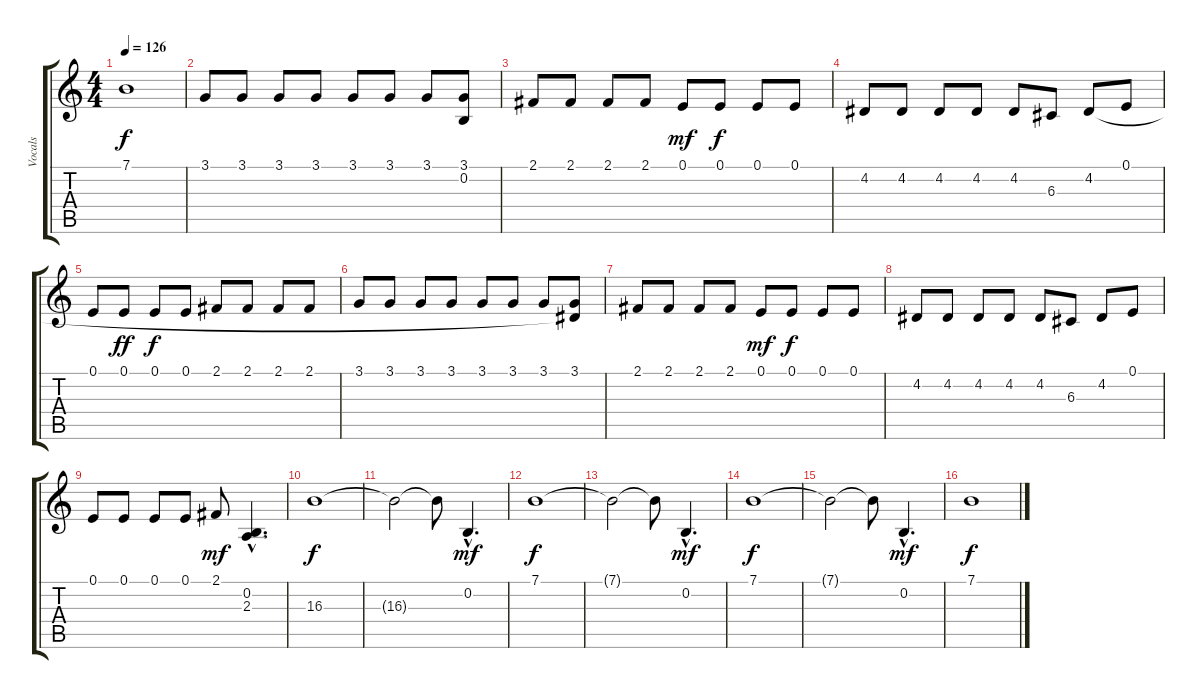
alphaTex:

\track ("Vocals" "Vocals") {instrument clarinet}
\staff {score tabs}
\tuning (E4 B3 G3 D3 A2 E2) {hide}
\ts (4 4)
\tempo 126
\clef g2
\ks c
7.1{t}.1{dy f} |
3.1.8 3.1.8 3.1.8 3.1.8 3.1.8 3.1.8 3.1.8 (3.1 0.2{t}).8 |
2.1.8 2.1.8 2.1.8 2.1.8 0.1.8{dy mf} 0.1.8{dy f} 0.1.8 0.1.8 |
4.2.8 4.2.8 4.2.8 4.2.8 4.2.8 6.3.8 4.2.8 0.1.8 |
0.1.8 0.1.8{dy ff} 0.1.8{dy f} 0.1.8 2.1.8 2.1.8 2.1.8 2.1.8 |
3.1.8 3.1.8 3.1.8 3.1.8 3.1.8 3.1.8 3.1.8 (3.1 4.2{t}).8 |
2.1.8 2.1.8 2.1.8 2.1.8 0.1.8{dy mf} 0.1.8{dy f} 0.1.8 0.1.8 |
4.2.8 4.2.8 4.2.8 4.2.8 4.2.8 6.3.8 4.2.8 0.1.8 |
0.1.8 0.1.8 0.1.8 0.1.8 2.1.8{dy mf} (0.2{hac} 2.3{hac}).4{d} |
16.3.1{dy f} |
16.3{t}.2 16.3{t}.8 0.2{hac}.4{d dy mf} |
7.1.1{dy f} |
7.1{t}.2 7.1{t}.8 0.2{hac}.4{d dy mf} |
7.1.1{dy f} |
7.1{t}.2 7.1{t}.8 0.2{hac}.4{d dy mf} |
7.1.1{dy f}
